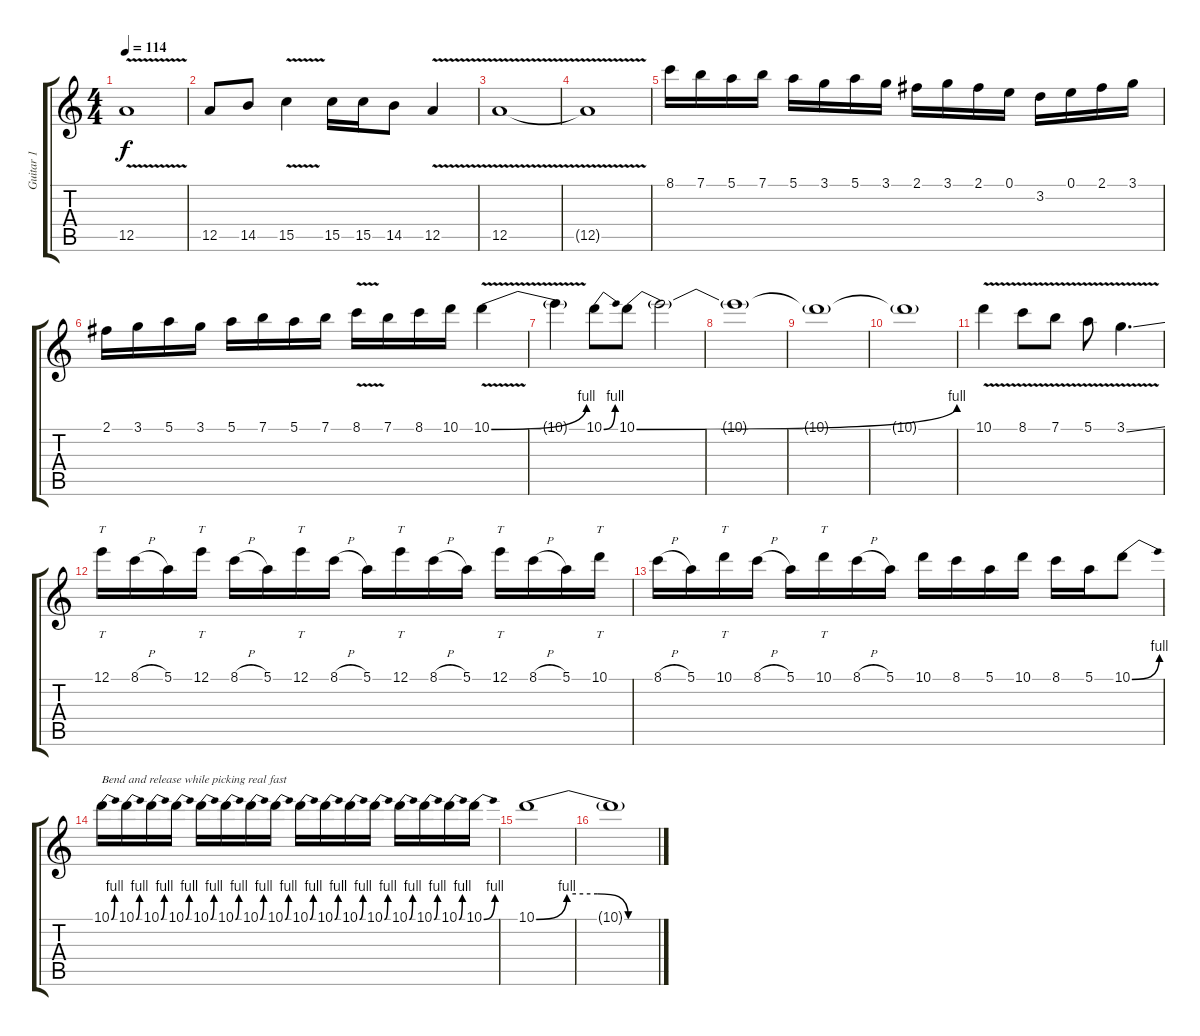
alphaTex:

\track ("Guitar 1" "Guitar 1") {instrument distortionguitar}
\staff {score tabs}
\tuning (E4 B3 G3 D3 A2 E2) {hide}
\ts (4 4)
\tempo 114
\clef g2
\ks c
12.5{v}.1{dy f} |
12.5.8 14.5.8 15.5{v}.4 15.5.16 15.5.16 14.5.8 12.5{v}.4 |
12.5{v}.1 |
12.5{t}.1 |
8.1.16 7.1.16 5.1.16 7.1.16 5.1.16 3.1.16 5.1.16 3.1.16 2.1.16 3.1.16 2.1.16 0.1.16 3.2.16 0.1.16 2.1.16 3.1.16 |
2.1.16 3.1.16 5.1.16 3.1.16 5.1.16 7.1.16 5.1.16 7.1.16 8.1{v}.16 7.1.16 8.1.16 10.1.16 10.1{be (bend 0 0 60 4) v}.4 |
10.1{t}.4 10.1{be (bend 0 0 60 4)}.8 10.1{be (bend 0 0 60 4)}.8 10.1{t}.2 |
10.1{t}.1 |
10.1{t}.1 |
10.1{t}.1 |
10.1{v}.4 8.1{v}.8 7.1{v}.8 5.1{v}.8 3.1{v ss}.4{d} |
12.1.16{tt} 8.1{h}.16 5.1.16 12.1.16{tt} 8.1{h}.16 5.1.16 12.1.16{tt} 8.1{h}.16 5.1.16 12.1.16{tt} 8.1{h}.16 5.1.16 12.1.16{tt} 8.1{h}.16 5.1.16 10.1.16{tt} |
8.1{h}.16 5.1.16 10.1.16{tt} 8.1{h}.16 5.1.16 10.1.16{tt} 8.1{h}.16 5.1.16 10.1.16 8.1.16 5.1.16 10.1.16 8.1.16 5.1.16 10.1{be (bend 0 0 60 4)}.8 |
10.1{be (bend 0 0 60 4)}.16{txt "Bend and release while picking real fast"} 10.1{be (bend 0 0 60 4)}.16 10.1{be (bend 0 0 60 4)}.16 10.1{be (bend 0 0 60 4)}.16 10.1{be (bend 0 0 60 4)}.16 10.1{be (bend 0 0 60 4)}.16 10.1{be (bend 0 0 60 4)}.16 10.1{be (bend 0 0 60 4)}.16 10.1{be (bend 0 0 60 4)}.16 10.1{be (bend 0 0 60 4)}.16 10.1{be (bend 0 0 60 4)}.16 10.1{be (bend 0 0 60 4)}.16 10.1{be (bend 0 0 60 4)}.16 10.1{be (bend 0 0 60 4)}.16 10.1{be (bend 0 0 60 4)}.16 10.1{be (bend 0 0 60 4)}.16 |
10.1{be (custom 0 0 15 4 30 4 45 0 60 0)}.1 |
10.1{t}.1
